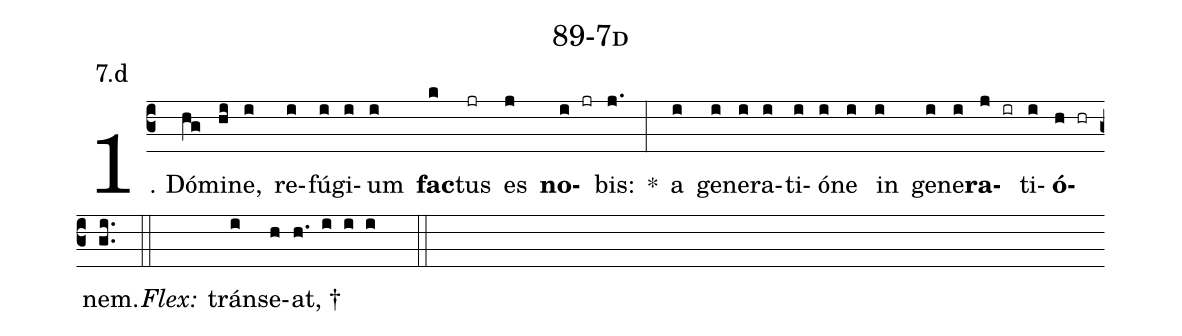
name: 89-7d;
annotation: 7.d;
%%
(c3)1. Dó(hg)mi(hi)ne,(i) re(i)fú(i)gi(i)um(i) <b>fac</b>(k)tus(jr) es(j) <b>no</b>(i jr)bis:(j.) *(:) a(i) ge(i)ne(i)ra(i)ti(i)ó(i)ne(i) in(i) ge(i)ne(i)<b>ra</b>(j ir)ti(i)<b>ó</b>(h hr)nem.(gi..) (::)
<i>Flex:</i>()  tráns(i)e(h)at, †(h. i i i  ::)
